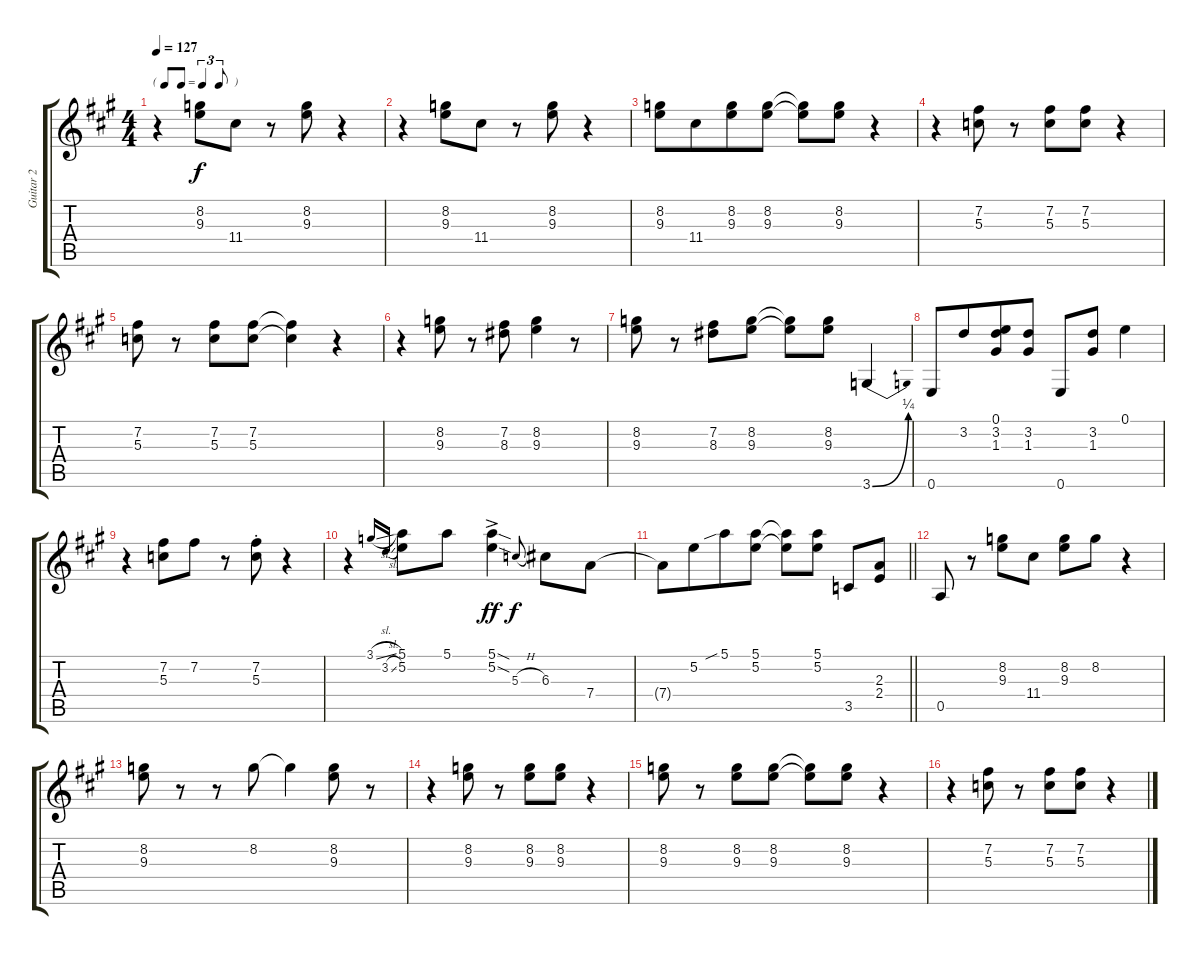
\track ("Guitar 2" "Guitar 2") {instrument overdrivenguitar}
\staff {score tabs}
\tuning (E4 B3 G3 D3 A2 E2) {hide}
\ts (4 4)
\tf triplet8th
\tempo 127
\clef g2
\ks a
r.4{dy f} (8.2 9.3).8 11.4.8 r.8 (8.2 9.3).8 r.4 |
r.4 (8.2 9.3).8 11.4.8 r.8 (8.2 9.3).8 r.4 |
(8.2 9.3).8 11.4.8{beam merge} (8.2 9.3).8 (8.2 9.3).8 (8.2{t} 9.3{t}).8 (8.2 9.3).8 r.4 |
r.4 (7.2 5.3).8 r.8 (7.2 5.3).8 (7.2 5.3).8 r.4 |
(7.2 5.3).8 r.8 (7.2 5.3).8 (7.2 5.3).8 (7.2{t} 5.3{t}).4 r.4 |
r.4 (8.2 9.3).8 r.8 (7.2 8.3).8 (8.2 9.3).4 r.8 |
(8.2 9.3).8 r.8 (7.2 8.3).8 (8.2 9.3).8 (8.2{t} 9.3{t}).8 (8.2 9.3).8 3.6{be (bend 0 0 60 1)}.4 |
0.6.8 3.2.8{beam merge} (0.1 3.2 1.3).8 (3.2 1.3).8 0.6.8 (3.2 1.3).8 0.1.4 |
r.4 (7.2 5.3).8 7.2.8 r.8 (7.2{st} 5.3{st}).8 r.4 |
r.4 3.1{sl}.16{gr onbeat} 3.2{sl}.16{gr onbeat} (5.1 5.2).8 5.1.8 (5.1{sod ac} 5.2{sod ac}).4{dy ff} 5.3{h}.8{gr onbeat dy f} 6.3.8 7.4.8 |
\barLineRight lightlight
7.4{t}.8 5.2.8{beam merge} 5.1{sib}.8 (5.1 5.2).8 (5.1{t} 5.2{t}).8 (5.1 5.2).8 3.5.8 (2.3 2.4).8 |
0.5.8 r.8 (8.2 9.3).8 11.4.8 (8.2 9.3).8 8.2.8 r.4 |
(8.2 9.3).8 r.8 r.8 8.2.8 8.2{t}.4 (8.2 9.3).8 r.8 |
r.4 (8.2 9.3).8 r.8 (8.2 9.3).8 (8.2 9.3).8 r.4 |
(8.2 9.3).8 r.8 (8.2 9.3).8 (8.2 9.3).8 (8.2{t} 9.3{t}).8 (8.2 9.3).8 r.4 |
r.4 (7.2 5.3).8 r.8 (7.2 5.3).8 (7.2 5.3).8 r.4
